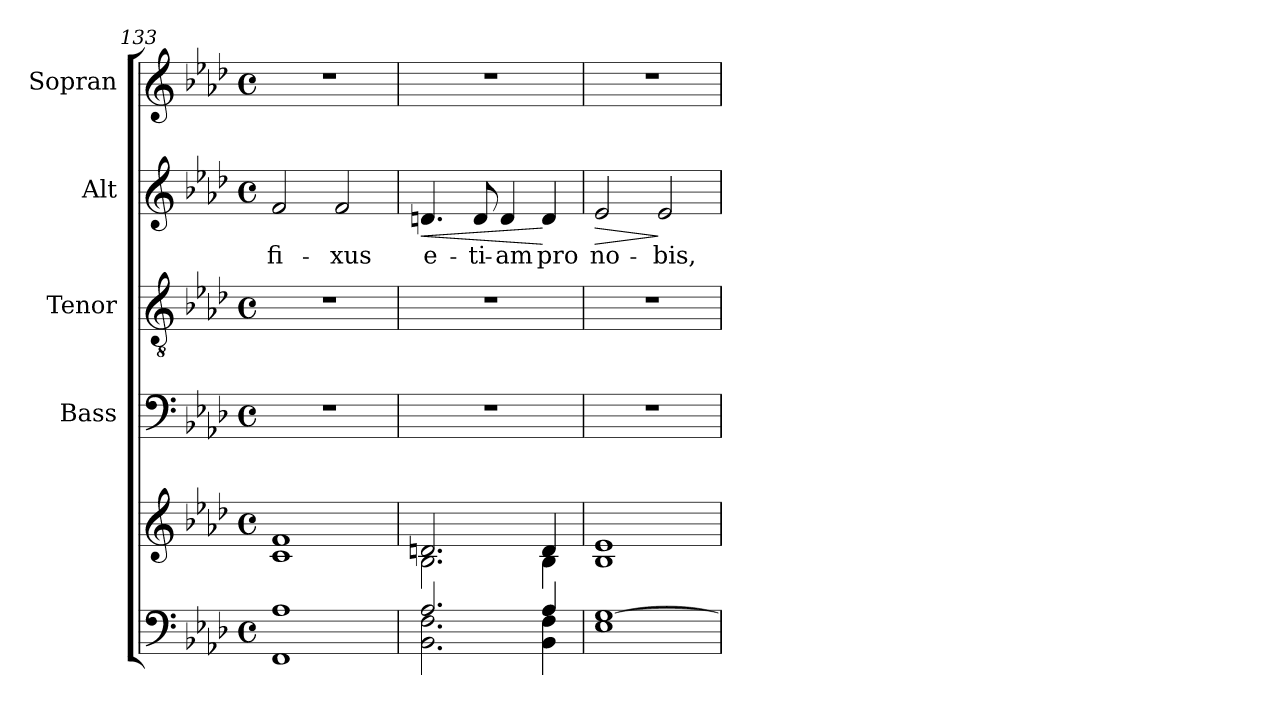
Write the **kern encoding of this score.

**kern	**kern	**kern	**kern	**kern	**text	**dynam	**kern
*part5	*part5	*part4	*part3	*part2	*part2	*part2	*part1
*staff6	*staff5	*staff4	*staff3	*staff2	*staff2	*staff2	*staff1
*	*	*I"Bass	*I"Tenor	*I"Alt	*	*	*I"Sopran
*	*	*I'B.	*I'T.	*I'A.	*	*	*I'S.
*clefF4	*clefG2	*clefF4	*clefGv2	*clefG2	*	*	*clefG2
*k[b-e-a-d-]	*k[b-e-a-d-]	*k[b-e-a-d-]	*k[b-e-a-d-]	*k[b-e-a-d-]	*	*	*k[b-e-a-d-]
*A-:	*A-:	*A-:	*A-:	*A-:	*	*	*A-:
*M4/4	*M4/4	*M4/4	*M4/4	*M4/4	*	*	*M4/4
*met(c)	*met(c)	*met(c)	*met(c)	*met(c)	*	*	*met(c)
=133	=133	=133	=133	=133	=133	=133	=133
*^	*^	*	*	*	*	*	*
!	!	!	!	!	!	!	!LO:LY:b	!	!
1A-	1FF	1f	1c	1r	1r	2f/	-fi-	.	1r
!	!	!	!	!	!	!	!LO:LY:b	!	!
.	.	.	.	.	.	2f/	-xus	.	.
=134	=134	=134	=134	=134	=134	=134	=134	=134	=134
!	!	!	!	!	!	!	!LO:LY:b	!LO:HP:b	!
2.A-/	2.BB-\ 2.F\	2.dn/	2.B-\	1r	1r	4.dn/	e-	<	1r
!	!	!	!	!	!	!	!LO:LY:b	!	!
.	.	.	.	.	.	8d/	-ti-	.	.
!	!	!	!	!	!	!	!LO:LY:b	!	!
.	.	.	.	.	.	4d/	-am	.	.
!	!	!	!	!	!	!	!LO:LY:b	!	!
4A-/	4BB-\ 4F\	4d/	4B-\	.	.	4d/	pro	[	.
!!LO:PB:g=z
=135	=135	=135	=135	=135	=135	=135	=135	=135	=135
!	!	!	!	!	!	!	!LO:LY:b	!LO:HP:b	!
[>1G	1E-	1e-	1B-	1r	1r	2e-/	no-	>	1r
!	!	!	!	!	!	!	!LO:LY:b	!	!
.	.	.	.	.	.	2e-/	-bis,	]	.
*v	*v	*	*	*	*	*	*	*	*
*	*v	*v	*	*	*	*	*	*
=	=	=	=	=	=	=	=
*-	*-	*-	*-	*-	*-	*-	*-
